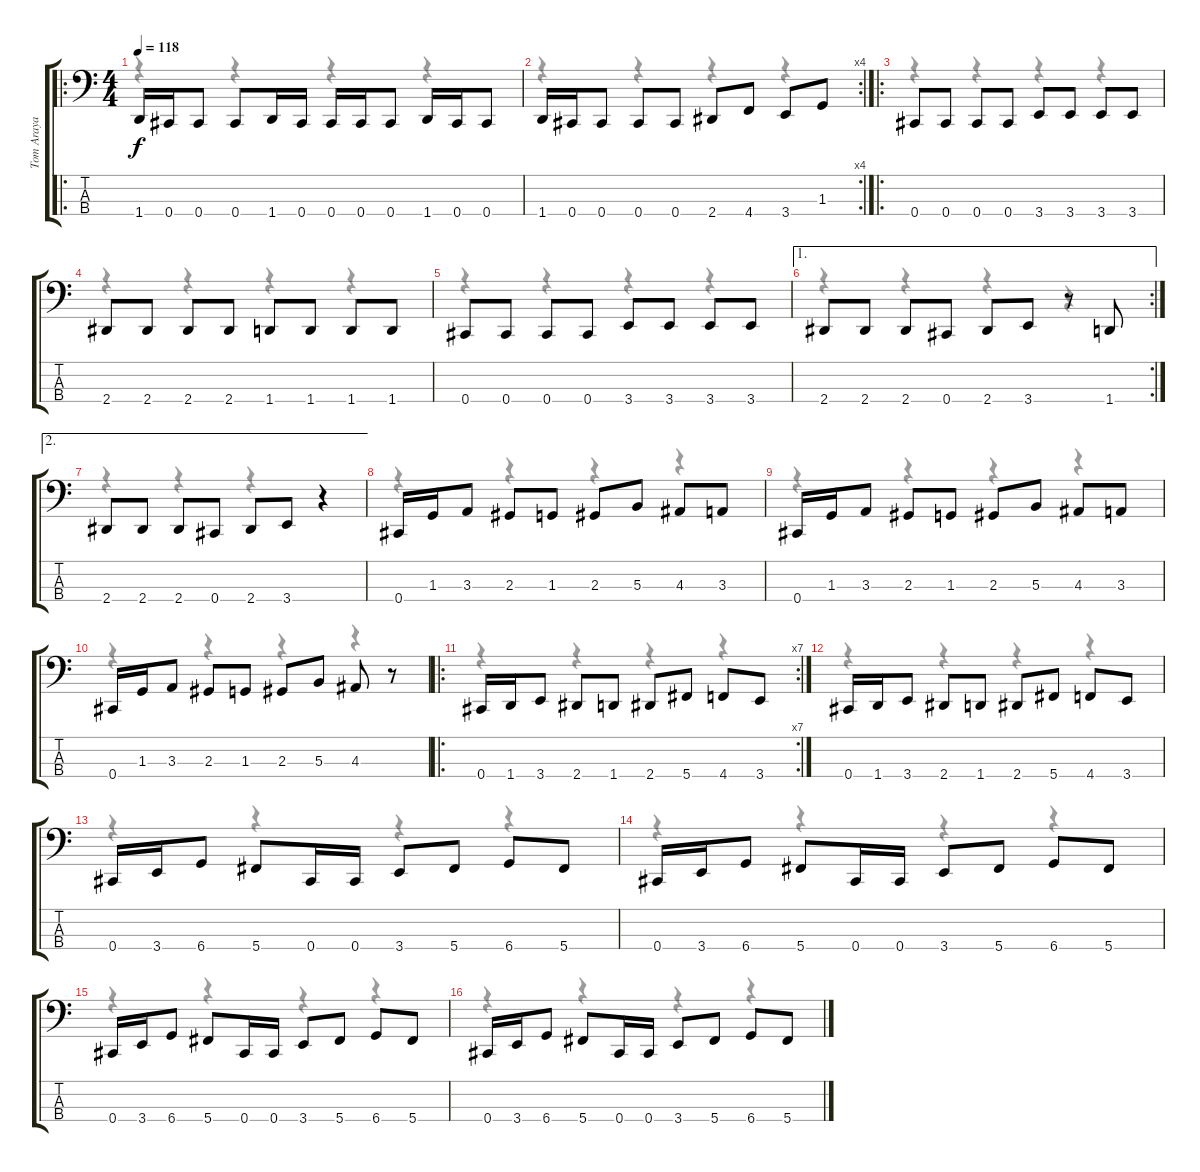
\track ("Tom Araya" "Tom Araya") {instrument electricbasspick}
\staff {score tabs}
\tuning (E2 B1 Gb1 Db1) {hide}
\voice
\ro
\ts (4 4)
\tempo 118
\clef f4
\ks c
1.4.16{dy f} 0.4.16 0.4.8 0.4.8 1.4.16 0.4.16 0.4.16 0.4.16 0.4.8 1.4.16 0.4.16 0.4.8 |
\rc 4
1.4.16 0.4.16 0.4.8 0.4.8 0.4.8 2.4.8 4.4.8 3.4.8 1.3.8 |
\ro
0.4.8 0.4.8 0.4.8 0.4.8 3.4.8 3.4.8 3.4.8 3.4.8 |
2.4.8 2.4.8 2.4.8 2.4.8 1.4.8 1.4.8 1.4.8 1.4.8 |
0.4.8 0.4.8 0.4.8 0.4.8 3.4.8 3.4.8 3.4.8 3.4.8 |
\ae 1
\rc 2
2.4.8 2.4.8 2.4.8 0.4.8 2.4.8 3.4.8 r.8 1.4.8 |
\ae 2
2.4.8 2.4.8 2.4.8 0.4.8 2.4.8 3.4.8 r.4 |
0.4.16 1.3.16 3.3.8 2.3.8 1.3.8 2.3.8 5.3.8 4.3.8 3.3.8 |
0.4.16 1.3.16 3.3.8 2.3.8 1.3.8 2.3.8 5.3.8 4.3.8 3.3.8 |
0.4.16 1.3.16 3.3.8 2.3.8 1.3.8 2.3.8 5.3.8 4.3.8 r.8 |
\ro
\rc 7
0.4.16 1.4.16 3.4.8 2.4.8 1.4.8 2.4.8 5.4.8 4.4.8 3.4.8 |
0.4.16 1.4.16 3.4.8 2.4.8 1.4.8 2.4.8 5.4.8 4.4.8 3.4.8 |
0.4.16 3.4.16 6.4.8 5.4.8 0.4.16 0.4.16 3.4.8 5.4.8 6.4.8 5.4.8 |
0.4.16 3.4.16 6.4.8 5.4.8 0.4.16 0.4.16 3.4.8 5.4.8 6.4.8 5.4.8 |
0.4.16 3.4.16 6.4.8 5.4.8 0.4.16 0.4.16 3.4.8 5.4.8 6.4.8 5.4.8 |
0.4.16 3.4.16 6.4.8 5.4.8 0.4.16 0.4.16 3.4.8 5.4.8 6.4.8 5.4.8
\voice
\clef f4
\ottava regular
\simile none
\ks c
r.4{dy f} r.4 r.4 r.4 |
r.4 r.4 r.4 r.4 |
r.4 r.4 r.4 r.4 |
r.4 r.4 r.4 r.4 |
r.4 r.4 r.4 r.4 |
r.4 r.4 r.4 r.4 |
r.4 r.4 r.4 r.4 |
r.4 r.4 r.4 r.4 |
r.4 r.4 r.4 r.4 |
r.4 r.4 r.4 r.4 |
r.4 r.4 r.4 r.4 |
r.4 r.4 r.4 r.4 |
r.4 r.4 r.4 r.4 |
r.4 r.4 r.4 r.4 |
r.4 r.4 r.4 r.4 |
r.4 r.4 r.4 r.4
